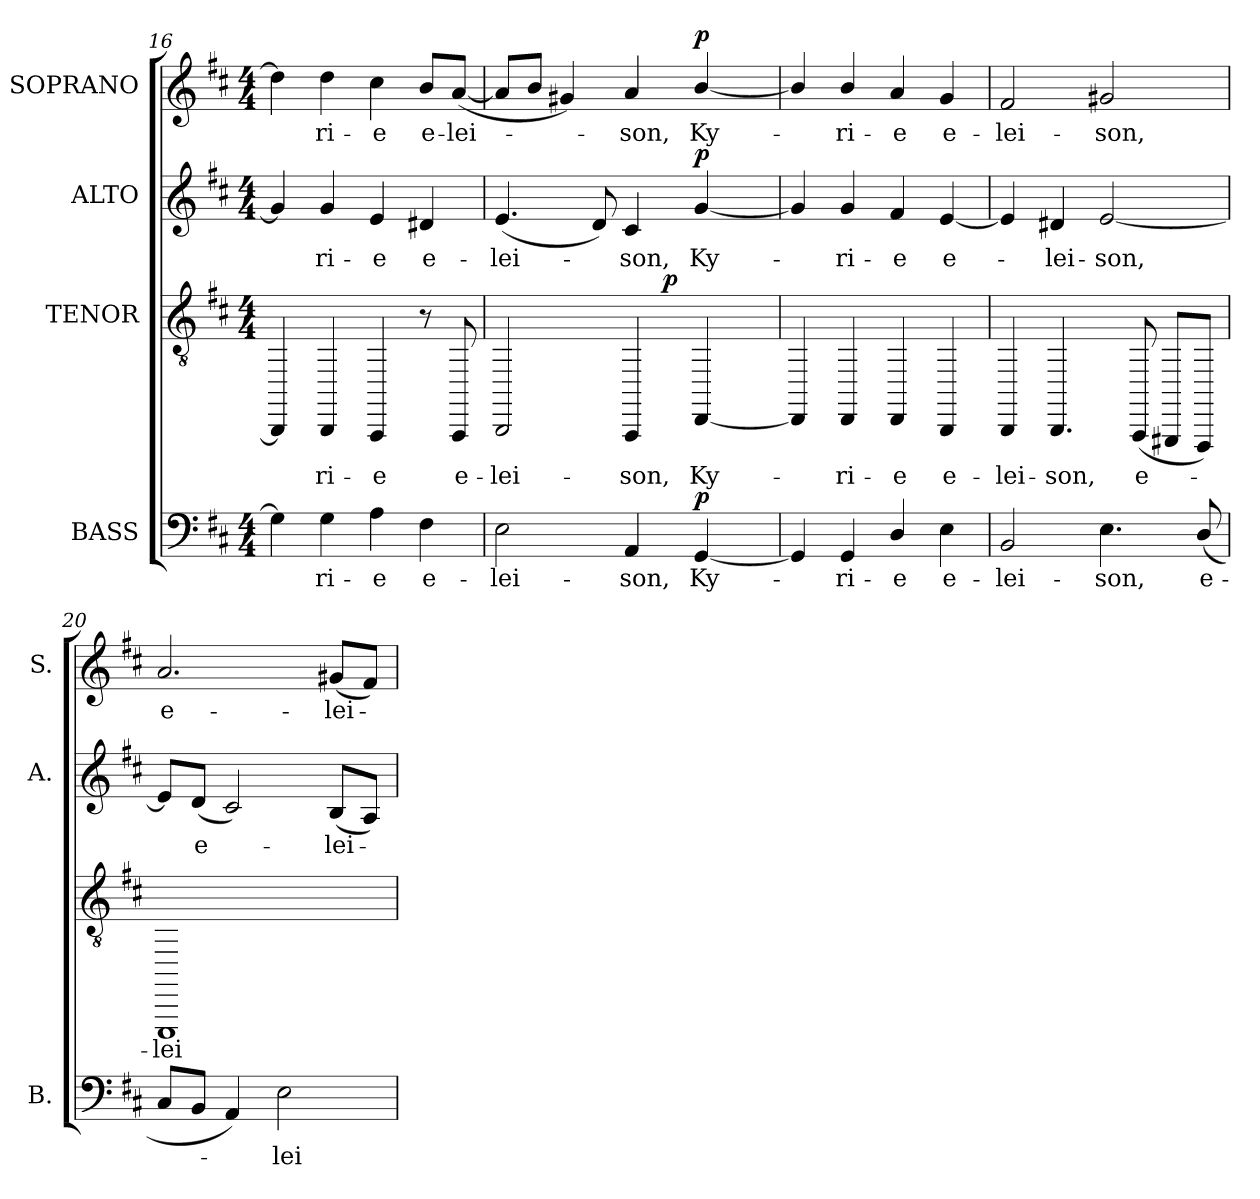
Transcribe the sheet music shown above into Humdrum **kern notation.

**kern	**text	**dynam	**kern	**text	**dynam	**kern	**text	**dynam	**kern	**text	**dynam
*part4	*part4	*part4	*part3	*part3	*part3	*part2	*part2	*part2	*part1	*part1	*part1
*staff4	*staff4	*staff4	*staff3	*staff3	*staff3	*staff2	*staff2	*staff2	*staff1	*staff1	*staff1
*I"BASS	*	*	*I"TENOR	*	*	*I"ALTO	*	*	*I"SOPRANO	*	*
*I'B.	*	*	*	*	*	*I'A.	*	*	*I'S.	*	*
!!LO:LB:g=z
*clefF4	*	*	*clefGv2	*	*	*clefG2	*	*	*clefG2	*	*
*	*	*	*ITrd-14c-24	*	*	*	*	*	*	*	*
*k[f#c#]	*	*	*k[f#c#]	*	*	*k[f#c#]	*	*	*k[f#c#]	*	*
*D:	*	*	*D:	*	*	*D:	*	*	*D:	*	*
*M4/4	*	*	*M4/4	*	*	*M4/4	*	*	*M4/4	*	*
=16	=16	=16	=16	=16	=16	=16	=16	=16	=16	=16	=16
4Gi\]	.	.	4BBi/]	.	.	4gi/]	.	.	4ddni\]	.	.
!	!LO:LY:b:color=#000000	!	!	!	!	!	!	!	!	!	!
!	!	!	!	!LO:LY:b:color=#000000	!	!	!	!	!	!	!
!	!	!	!	!	!	!	!LO:LY:b:color=#000000	!	!	!	!
!	!	!	!	!	!	!	!	!	!	!LO:LY:b:color=#000000	!
4Gi\	-ri-	.	4BBi/	-ri-	.	4gi/	-ri-	.	4ddi\	-ri-	.
!	!LO:LY:b:color=#000000	!	!	!	!	!	!	!	!	!	!
!	!	!	!	!LO:LY:b:color=#000000	!	!	!	!	!	!	!
!	!	!	!	!	!	!	!LO:LY:b:color=#000000	!	!	!	!
!	!	!	!	!	!	!	!	!	!	!LO:LY:b:color=#000000	!
4Ai\	-e	.	4AAi/	-e	.	4ei/	-e	.	4cc#i\	-e	.
!	!LO:LY:b:color=#000000	!	!	!	!	!	!	!	!	!	!
!	!	!	!	!	!	!	!LO:LY:b:color=#000000	!	!	!	!
!	!	!	!	!	!	!	!	!	!	!LO:LY:b:color=#000000	!
4F#i\	e-	.	8r	.	.	4d#Xi/	e-	.	8bi/L	e-	.
!	!	!	!	!LO:LY:b:color=#000000	!	!	!	!	!	!	!
!	!	!	!	!	!	!	!	!	!	!LO:LY:b:color=#000000	!
.	.	.	8AAi/	e-	.	.	.	.	([8ai/J	-lei-	.
=17	=17	=17	=17	=17	=17	=17	=17	=17	=17	=17	=17
!	!LO:LY:b:color=#000000	!	!	!	!	!	!	!	!	!	!
!	!	!	!	!LO:LY:b:color=#000000	!	!	!	!	!	!	!
!	!	!	!	!	!	!	!LO:LY:b:color=#000000	!	!	!	!
*	*	*	*^	*	*	*	*	*	*	*	*
2Ei\	-lei-	.	2BBi/	2ryy	-lei-	.	(4.ei/	-lei-	.	8ai/L]	.	.
.	.	.	.	.	.	.	.	.	.	8bi/J	.	.
.	.	.	.	.	.	.	.	.	.	4g#Xi/)	.	.
.	.	.	.	.	.	.	8di/)	.	.	.	.	.
!	!LO:LY:b:color=#000000	!	!	!	!	!	!	!	!	!	!	!
!	!	!	!	!	!LO:LY:b:color=#000000	!	!	!	!	!	!	!
!	!	!	!	!	!	!	!	!LO:LY:b:color=#000000	!	!	!	!
!	!	!	!	!	!	!	!	!	!	!	!LO:LY:b:color=#000000	!
4AAi/	-son,	.	4AAi/	8ryy	-son,	.	4c#i/	-son,	.	4ai/	-son,	.
.	.	.	.	256..ryy	.	.	.	.	.	.	.	.
.	.	.	.	4ryy	.	p	.	.	.	.	.	.
!	!LO:LY:b:color=#000000	!	!	!	!	!	!	!	!	!	!	!
!	!	!	!	!	!LO:LY:b:color=#000000	!	!	!	!	!	!	!
!	!	!	!	!	!	!	!	!LO:LY:b:color=#000000	!	!	!	!
!	!	!	!	!	!	!	!	!	!	!	!LO:LY:b:color=#000000	!
[4GGi/	Ky-	p	[4Di/	.	Ky-	.	[4gi/	Ky-	p	[4bi/	Ky-	p
.	.	.	.	16ryy	.	.	.	.	.	.	.	.
.	.	.	.	32ryy	.	.	.	.	.	.	.	.
.	.	.	.	64ryy	.	.	.	.	.	.	.	.
.	.	.	.	128ryy	.	.	.	.	.	.	.	.
.	.	.	.	1024ryy	.	.	.	.	.	.	.	.
*	*	*	*v	*v	*	*	*	*	*	*	*	*
=18	=18	=18	=18	=18	=18	=18	=18	=18	=18	=18	=18
4GGi/]	.	.	4Di/]	.	.	4gi/]	.	.	4bi/]	.	.
!	!LO:LY:b:color=#000000	!	!	!	!	!	!	!	!	!	!
!	!	!	!	!LO:LY:b:color=#000000	!	!	!	!	!	!	!
!	!	!	!	!	!	!	!LO:LY:b:color=#000000	!	!	!	!
!	!	!	!	!	!	!	!	!	!	!LO:LY:b:color=#000000	!
4GGi/	-ri-	.	4Di/	-ri-	.	4gi/	-ri-	.	4bi/	-ri-	.
!	!LO:LY:b:color=#000000	!	!	!	!	!	!	!	!	!	!
!	!	!	!	!LO:LY:b:color=#000000	!	!	!	!	!	!	!
!	!	!	!	!	!	!	!LO:LY:b:color=#000000	!	!	!	!
!	!	!	!	!	!	!	!	!	!	!LO:LY:b:color=#000000	!
4Di/	-e	.	4Di/	-e	.	4f#i/	-e	.	4ai/	-e	.
!	!LO:LY:b:color=#000000	!	!	!	!	!	!	!	!	!	!
!	!	!	!	!LO:LY:b:color=#000000	!	!	!	!	!	!	!
!	!	!	!	!	!	!	!LO:LY:b:color=#000000	!	!	!	!
!	!	!	!	!	!	!	!	!	!	!LO:LY:b:color=#000000	!
4Ei\	e-	.	4BBi/	e-	.	[4ei/	e-	.	4gi/	e-	.
=19	=19	=19	=19	=19	=19	=19	=19	=19	=19	=19	=19
!	!LO:LY:b:color=#000000	!	!	!	!	!	!	!	!	!	!
!	!	!	!	!LO:LY:b:color=#000000	!	!	!	!	!	!	!
!	!	!	!	!	!	!	!	!	!	!LO:LY:b:color=#000000	!
2BBi/	-lei-	.	4BBi/	-lei-	.	4ei/]	.	.	2f#i/	-lei-	.
!	!	!	!	!LO:LY:b:color=#000000	!	!	!	!	!	!	!
!	!	!	!	!	!	!	!LO:LY:b:color=#000000	!	!	!	!
.	.	.	4.BBi/	-son,	.	4d#Xi/	-lei-	.	.	.	.
!	!LO:LY:b:color=#000000	!	!	!	!	!	!	!	!	!	!
!	!	!	!	!	!	!	!LO:LY:b:color=#000000	!	!	!	!
!	!	!	!	!	!	!	!	!	!	!LO:LY:b:color=#000000	!
4.Ei\	-son,	.	.	.	.	[2ei/	-son,	.	2g#Xi/	-son,	.
!	!	!	!	!LO:LY:b:color=#000000	!	!	!	!	!	!	!
.	.	.	(8AAi/	e-	.	.	.	.	.	.	.
.	.	.	8GG#Xi/L	.	.	.	.	.	.	.	.
!	!LO:LY:b:color=#000000	!	!	!	!	!	!	!	!	!	!
(8Di/	e-	.	8FF#i/J)	.	.	.	.	.	.	.	.
=20	=20	=20	=20	=20	=20	=20	=20	=20	=20	=20	=20
!	!	!	!	!LO:LY:b:color=#000000	!	!	!	!	!	!	!
!	!	!	!	!	!	!	!	!	!	!LO:LY:b:color=#000000	!
8C#i/L	.	.	1EEi	-lei-	.	8ei/L]	.	.	2.ai/	e-	.
!	!	!	!	!	!	!	!LO:LY:b:color=#000000	!	!	!	!
8BBi/J	.	.	.	.	.	(8di/J	e-	.	.	.	.
4AAi/)	.	.	.	.	.	2c#i/)	.	.	.	.	.
!	!LO:LY:b:color=#000000	!	!	!	!	!	!	!	!	!	!
2Ei\	-lei-	.	.	.	.	.	.	.	.	.	.
!	!	!	!	!	!	!	!LO:LY:b:color=#000000	!	!	!	!
!	!	!	!	!	!	!	!	!	!	!LO:LY:b:color=#000000	!
.	.	.	.	.	.	(8Bi/L	-lei-	.	(8g#Xi/L	-lei-	.
.	.	.	.	.	.	8Ai/J)	.	.	8f#i/J)	.	.
=	=	=	=	=	=	=	=	=	=	=	=
*-	*-	*-	*-	*-	*-	*-	*-	*-	*-	*-	*-
